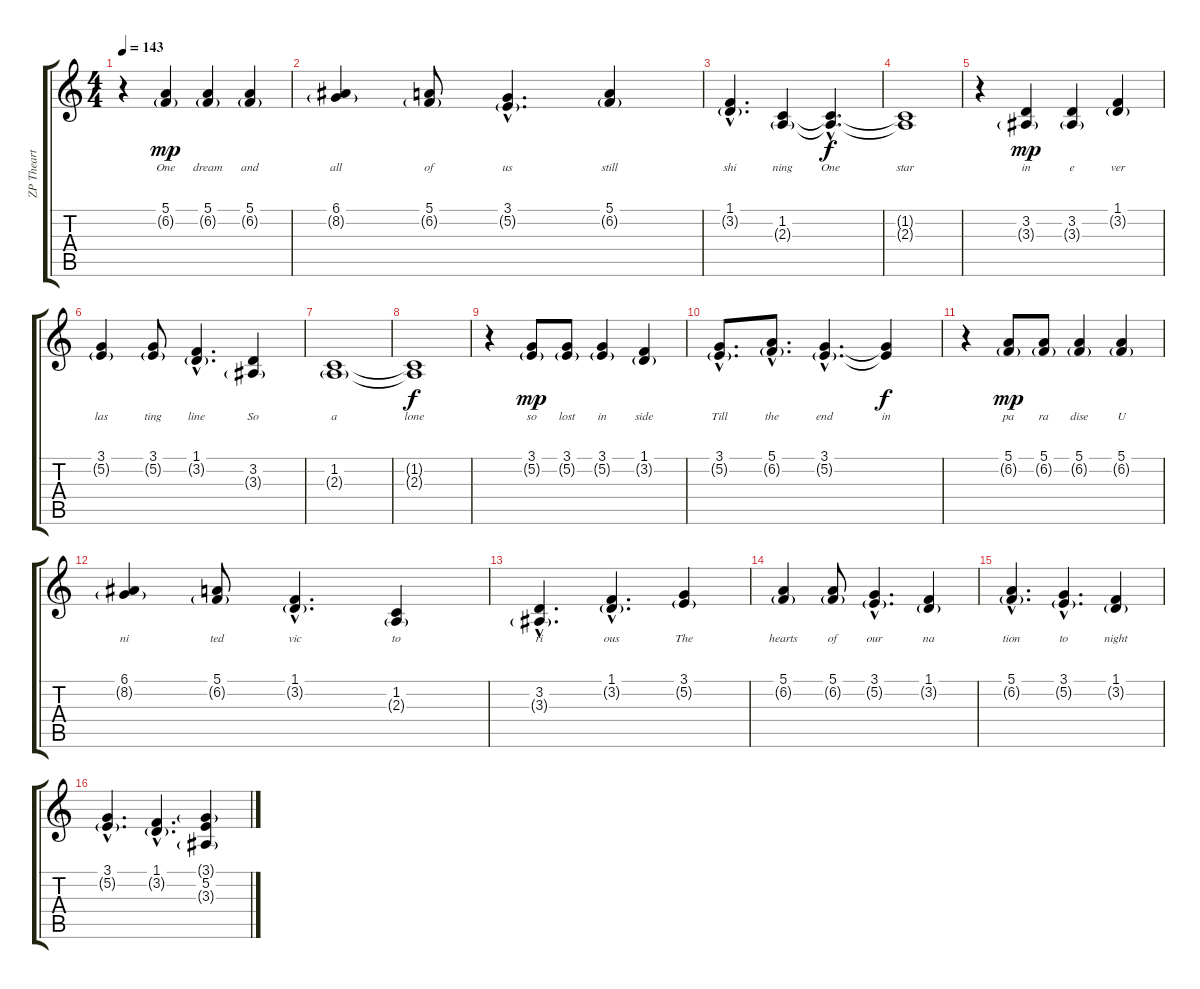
\track ("ZP Theart (Vocals)" "ZP Theart ") {instrument lead2sawtooth}
\staff {score tabs}
\tuning (E4 B3 G3 D3 A2 E2) {hide}
\ts (4 4)
\tempo 143
\clef g2
\ks c
r.4{dy mp instrument lead2sawtooth} (5.1 6.2{g}).4{lyrics (0 "One") lyrics (1 "") lyrics (2 "") lyrics (3 "") lyrics (4 "")} (5.1 6.2{g}).4{lyrics (0 "dream") lyrics (1 "") lyrics (2 "") lyrics (3 "") lyrics (4 "")} (5.1 6.2{g}).4{lyrics (0 "and") lyrics (1 "") lyrics (2 "") lyrics (3 "") lyrics (4 "")} |
(6.1 8.2{g}).4{lyrics (0 "all") lyrics (1 "") lyrics (2 "") lyrics (3 "") lyrics (4 "")} (5.1 6.2{g}).8{lyrics (0 "of") lyrics (1 "") lyrics (2 "") lyrics (3 "") lyrics (4 "")} (3.1{hac} 5.2{g hac}).4{d lyrics (0 "us") lyrics (1 "") lyrics (2 "") lyrics (3 "") lyrics (4 "")} (5.1 6.2{g}).4{lyrics (0 "still") lyrics (1 "") lyrics (2 "") lyrics (3 "") lyrics (4 "")} |
(1.1{hac} 3.2{g hac}).4{d lyrics (0 "shi") lyrics (1 "") lyrics (2 "") lyrics (3 "") lyrics (4 "")} (1.2 2.3{g}).4{lyrics (0 "ning") lyrics (1 "") lyrics (2 "") lyrics (3 "") lyrics (4 "")} (1.2{hac t} 2.3{hac t}).4{d lyrics (0 "One") lyrics (1 "") lyrics (2 "") lyrics (3 "") lyrics (4 "") dy f} |
(1.2{t} 2.3{t}).1{lyrics (0 "star") lyrics (1 "") lyrics (2 "") lyrics (3 "") lyrics (4 "")} |
r.4 (3.2 3.3{g}).4{lyrics (0 "in") lyrics (1 "") lyrics (2 "") lyrics (3 "") lyrics (4 "") dy mp} (3.2 3.3{g}).4{lyrics (0 "e") lyrics (1 "") lyrics (2 "") lyrics (3 "") lyrics (4 "")} (1.1 3.2{g}).4{lyrics (0 "ver") lyrics (1 "") lyrics (2 "") lyrics (3 "") lyrics (4 "")} |
(3.1 5.2{g}).4{lyrics (0 "las") lyrics (1 "") lyrics (2 "") lyrics (3 "") lyrics (4 "")} (3.1 5.2{g}).8{lyrics (0 "ting") lyrics (1 "") lyrics (2 "") lyrics (3 "") lyrics (4 "")} (1.1{hac} 3.2{g hac}).4{d lyrics (0 "line") lyrics (1 "") lyrics (2 "") lyrics (3 "") lyrics (4 "")} (3.2 3.3{g}).4{lyrics (0 "So") lyrics (1 "") lyrics (2 "") lyrics (3 "") lyrics (4 "")} |
(1.2 2.3{g}).1{lyrics (0 "a") lyrics (1 "") lyrics (2 "") lyrics (3 "") lyrics (4 "")} |
(1.2{t} 2.3{t}).1{lyrics (0 "lone") lyrics (1 "") lyrics (2 "") lyrics (3 "") lyrics (4 "") dy f} |
r.4 (3.1 5.2{g}).8{lyrics (0 "so") lyrics (1 "") lyrics (2 "") lyrics (3 "") lyrics (4 "") dy mp} (3.1 5.2{g}).8{lyrics (0 "lost") lyrics (1 "") lyrics (2 "") lyrics (3 "") lyrics (4 "")} (3.1 5.2{g}).4{lyrics (0 "in") lyrics (1 "") lyrics (2 "") lyrics (3 "") lyrics (4 "")} (1.1 3.2{g}).4{lyrics (0 "side") lyrics (1 "") lyrics (2 "") lyrics (3 "") lyrics (4 "")} |
(3.1{hac} 5.2{g hac}).8{d lyrics (0 "Till") lyrics (1 "") lyrics (2 "") lyrics (3 "") lyrics (4 "")} (5.1{hac} 6.2{g hac}).8{d lyrics (0 "the") lyrics (1 "") lyrics (2 "") lyrics (3 "") lyrics (4 "")} (3.1{hac} 5.2{g hac}).4{d lyrics (0 "end") lyrics (1 "") lyrics (2 "") lyrics (3 "") lyrics (4 "")} (3.1{t} 5.2{t}).4{lyrics (0 "in") lyrics (1 "") lyrics (2 "") lyrics (3 "") lyrics (4 "") dy f} |
r.4 (5.1 6.2{g}).8{lyrics (0 "pa") lyrics (1 "") lyrics (2 "") lyrics (3 "") lyrics (4 "") dy mp} (5.1 6.2{g}).8{lyrics (0 "ra") lyrics (1 "") lyrics (2 "") lyrics (3 "") lyrics (4 "")} (5.1 6.2{g}).4{lyrics (0 "dise") lyrics (1 "") lyrics (2 "") lyrics (3 "") lyrics (4 "")} (5.1 6.2{g}).4{lyrics (0 "U") lyrics (1 "") lyrics (2 "") lyrics (3 "") lyrics (4 "")} |
(6.1 8.2{g}).4{lyrics (0 "ni") lyrics (1 "") lyrics (2 "") lyrics (3 "") lyrics (4 "")} (5.1 6.2{g}).8{lyrics (0 "ted") lyrics (1 "") lyrics (2 "") lyrics (3 "") lyrics (4 "")} (1.1{hac} 3.2{g hac}).4{d lyrics (0 "vic") lyrics (1 "") lyrics (2 "") lyrics (3 "") lyrics (4 "")} (1.2 2.3{g}).4{lyrics (0 "to") lyrics (1 "") lyrics (2 "") lyrics (3 "") lyrics (4 "")} |
(3.2{hac} 3.3{g hac}).4{d lyrics (0 "ri") lyrics (1 "") lyrics (2 "") lyrics (3 "") lyrics (4 "")} (1.1{hac} 3.2{g hac}).4{d lyrics (0 "ous") lyrics (1 "") lyrics (2 "") lyrics (3 "") lyrics (4 "")} (3.1 5.2{g}).4{lyrics (0 "The") lyrics (1 "") lyrics (2 "") lyrics (3 "") lyrics (4 "")} |
(5.1 6.2{g}).4{lyrics (0 "hearts") lyrics (1 "") lyrics (2 "") lyrics (3 "") lyrics (4 "")} (5.1 6.2{g}).8{lyrics (0 "of") lyrics (1 "") lyrics (2 "") lyrics (3 "") lyrics (4 "")} (3.1{hac} 5.2{g hac}).4{d lyrics (0 "our") lyrics (1 "") lyrics (2 "") lyrics (3 "") lyrics (4 "")} (1.1 3.2{g}).4{lyrics (0 "na") lyrics (1 "") lyrics (2 "") lyrics (3 "") lyrics (4 "")} |
(5.1{hac} 6.2{g hac}).4{d lyrics (0 "tion") lyrics (1 "") lyrics (2 "") lyrics (3 "") lyrics (4 "")} (3.1{hac} 5.2{g hac}).4{d lyrics (0 "to") lyrics (1 "") lyrics (2 "") lyrics (3 "") lyrics (4 "")} (1.1 3.2{g}).4{lyrics (0 "night") lyrics (1 "") lyrics (2 "") lyrics (3 "") lyrics (4 "")} |
(3.1{hac} 5.2{g hac}).4{d} (1.1{hac} 3.2{g hac}).4{d} (3.1{g} 5.2 3.3{g}).4
